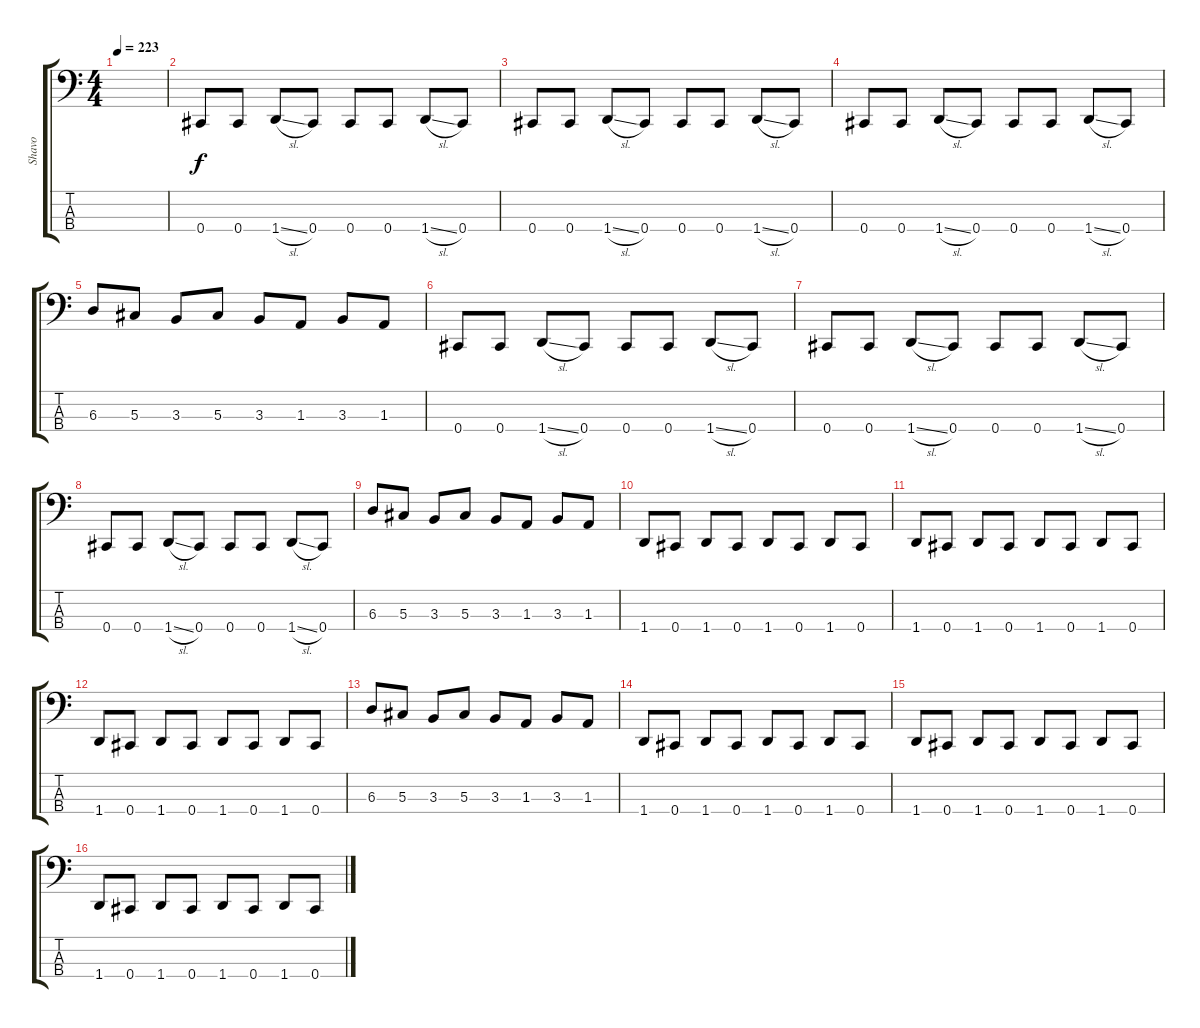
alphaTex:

\track ("Shavo" "Shavo") {instrument electricbassfinger}
\staff {score tabs}
\tuning (Gb2 Db2 Ab1 Db1) {hide}
\ts (4 4)
\tempo 223
\clef f4
\ks c
|
0.4.8 0.4.8 1.4{sl}.8 0.4.8 0.4.8 0.4.8 1.4{sl}.8 0.4.8 |
0.4.8 0.4.8 1.4{sl}.8 0.4.8 0.4.8 0.4.8 1.4{sl}.8 0.4.8 |
0.4.8 0.4.8 1.4{sl}.8 0.4.8 0.4.8 0.4.8 1.4{sl}.8 0.4.8 |
6.3.8 5.3.8 3.3.8 5.3.8 3.3.8 1.3.8 3.3.8 1.3.8 |
0.4.8 0.4.8 1.4{sl}.8 0.4.8 0.4.8 0.4.8 1.4{sl}.8 0.4.8 |
0.4.8 0.4.8 1.4{sl}.8 0.4.8 0.4.8 0.4.8 1.4{sl}.8 0.4.8 |
0.4.8 0.4.8 1.4{sl}.8 0.4.8 0.4.8 0.4.8 1.4{sl}.8 0.4.8 |
6.3.8 5.3.8 3.3.8 5.3.8 3.3.8 1.3.8 3.3.8 1.3.8 |
1.4.8 0.4.8 1.4.8 0.4.8 1.4.8 0.4.8 1.4.8 0.4.8 |
1.4.8 0.4.8 1.4.8 0.4.8 1.4.8 0.4.8 1.4.8 0.4.8 |
1.4.8 0.4.8 1.4.8 0.4.8 1.4.8 0.4.8 1.4.8 0.4.8 |
6.3.8 5.3.8 3.3.8 5.3.8 3.3.8 1.3.8 3.3.8 1.3.8 |
1.4.8 0.4.8 1.4.8 0.4.8 1.4.8 0.4.8 1.4.8 0.4.8 |
1.4.8 0.4.8 1.4.8 0.4.8 1.4.8 0.4.8 1.4.8 0.4.8 |
1.4.8 0.4.8 1.4.8 0.4.8 1.4.8 0.4.8 1.4.8 0.4.8
